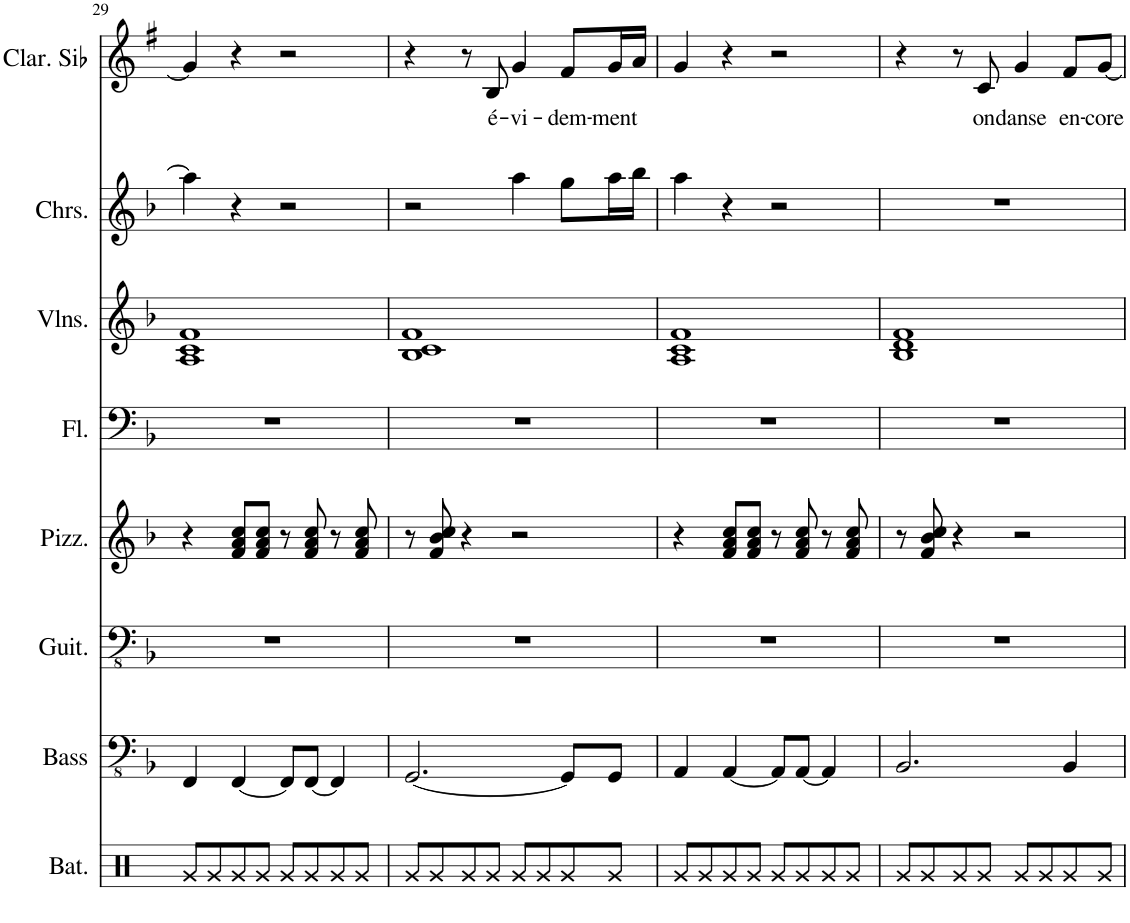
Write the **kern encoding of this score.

**kern	**kern	**kern	**kern	**kern	**kern	**kern	**kern	**text
*part8	*part7	*part6	*part5	*part4	*part3	*part2	*part1	*part1
*staff8	*staff7	*staff6	*staff5	*staff4	*staff3	*staff2	*staff1	*staff1
*I"Batterie	*I"Basse acoustique	*I"Guitare mute	*I"Pizzicato	*I"Flûte	*I"Violons	*I"Choeurs	*I"Clarinette en Sib	*
*I'Bat.	*I'Bass	*I'Guit.	*I'Pizz.	*I'Fl.	*I'Vlns.	*I'Chrs.	*I'Clar. Sib	*
!!LO:PB:g=z
*clefX	*clefFv4	*clefFv4	*clefG2	*clefF4	*clefG2	*clefG2	*clefG2	*
*	*	*	*	*	*	*	*Trd1c2	*
*k[]	*k[b-]	*k[b-]	*k[b-]	*k[b-]	*k[b-]	*k[b-]	*k[f#]	*
*M4/4	*M4/4	*M4/4	*M4/4	*M4/4	*M4/4	*M4/4	*M4/4	*
=29	=29	=29	=29	=29	=29	=29	=29	=29
8Rg/L	4FFF/	1r	4r	1r	1A 1c 1f	4aa\]	4g/]	.
8Rg/	.	.	.	.	.	.	.	.
8Rg/	[4FFF/	.	8f/ 8a/ 8cc/L	.	.	4r	4r	.
8Rg/J	.	.	8f/ 8a/ 8cc/J	.	.	.	.	.
8Rg/L	8FFF/L]	.	8r	.	.	2r	2r	.
8Rg/	[8FFF/J	.	8f/ 8a/ 8cc/	.	.	.	.	.
8Rg/	4FFF/]	.	8r	.	.	.	.	.
8Rg/J	.	.	8f/ 8a/ 8cc/	.	.	.	.	.
=30	=30	=30	=30	=30	=30	=30	=30	=30
8Rg/L	[2.GGG/	1r	8r	1r	1B- 1c 1f	2r	4r	.
8Rg/	.	.	8f/ 8b-/ 8cc/	.	.	.	.	.
8Rg/	.	.	4r	.	.	.	8r	.
!	!	!	!	!	!	!	!	!LO:LY:b
8Rg/J	.	.	.	.	.	.	8B/	é-
!	!	!	!	!	!	!	!	!LO:LY:b
8Rg/L	.	.	2r	.	.	4aa\	4g/	-vi-
8Rg/	.	.	.	.	.	.	.	.
!	!	!	!	!	!	!	!	!LO:LY:b
8Rg/	8GGG/L]	.	.	.	.	8gg\L	8f#/L	-dem-
!	!	!	!	!	!	!	!	!LO:LY:b
8Rg/J	8GGG/J	.	.	.	.	16aa\L	16g/L	-ment
.	.	.	.	.	.	16bb-\JJ	16a/JJ	.
=31	=31	=31	=31	=31	=31	=31	=31	=31
8Rg/L	4AAA/	1r	4r	1r	1A 1c 1f	4aa\	4g/	.
8Rg/	.	.	.	.	.	.	.	.
8Rg/	[4AAA/	.	8f/ 8a/ 8cc/L	.	.	4r	4r	.
8Rg/J	.	.	8f/ 8a/ 8cc/J	.	.	.	.	.
8Rg/L	8AAA/L]	.	8r	.	.	2r	2r	.
8Rg/	[8AAA/J	.	8f/ 8a/ 8cc/	.	.	.	.	.
8Rg/	4AAA/]	.	8r	.	.	.	.	.
8Rg/J	.	.	8f/ 8a/ 8cc/	.	.	.	.	.
=32	=32	=32	=32	=32	=32	=32	=32	=32
8Rg/L	2.BBB-/	1r	8r	1r	1B- 1d 1f	1r	4r	.
8Rg/	.	.	8f/ 8b-/ 8cc/	.	.	.	.	.
8Rg/	.	.	4r	.	.	.	8r	.
!	!	!	!	!	!	!	!	!LO:LY:b
8Rg/J	.	.	.	.	.	.	8c/	on
!	!	!	!	!	!	!	!	!LO:LY:b
8Rg/L	.	.	2r	.	.	.	4g/	danse
8Rg/	.	.	.	.	.	.	.	.
!	!	!	!	!	!	!	!	!LO:LY:b
8Rg/	4BBB-/	.	.	.	.	.	8f#/L	en-
!	!	!	!	!	!	!	!	!LO:LY:b
8Rg/J	.	.	.	.	.	.	[8g/J	-core
=	=	=	=	=	=	=	=	=
*-	*-	*-	*-	*-	*-	*-	*-	*-
